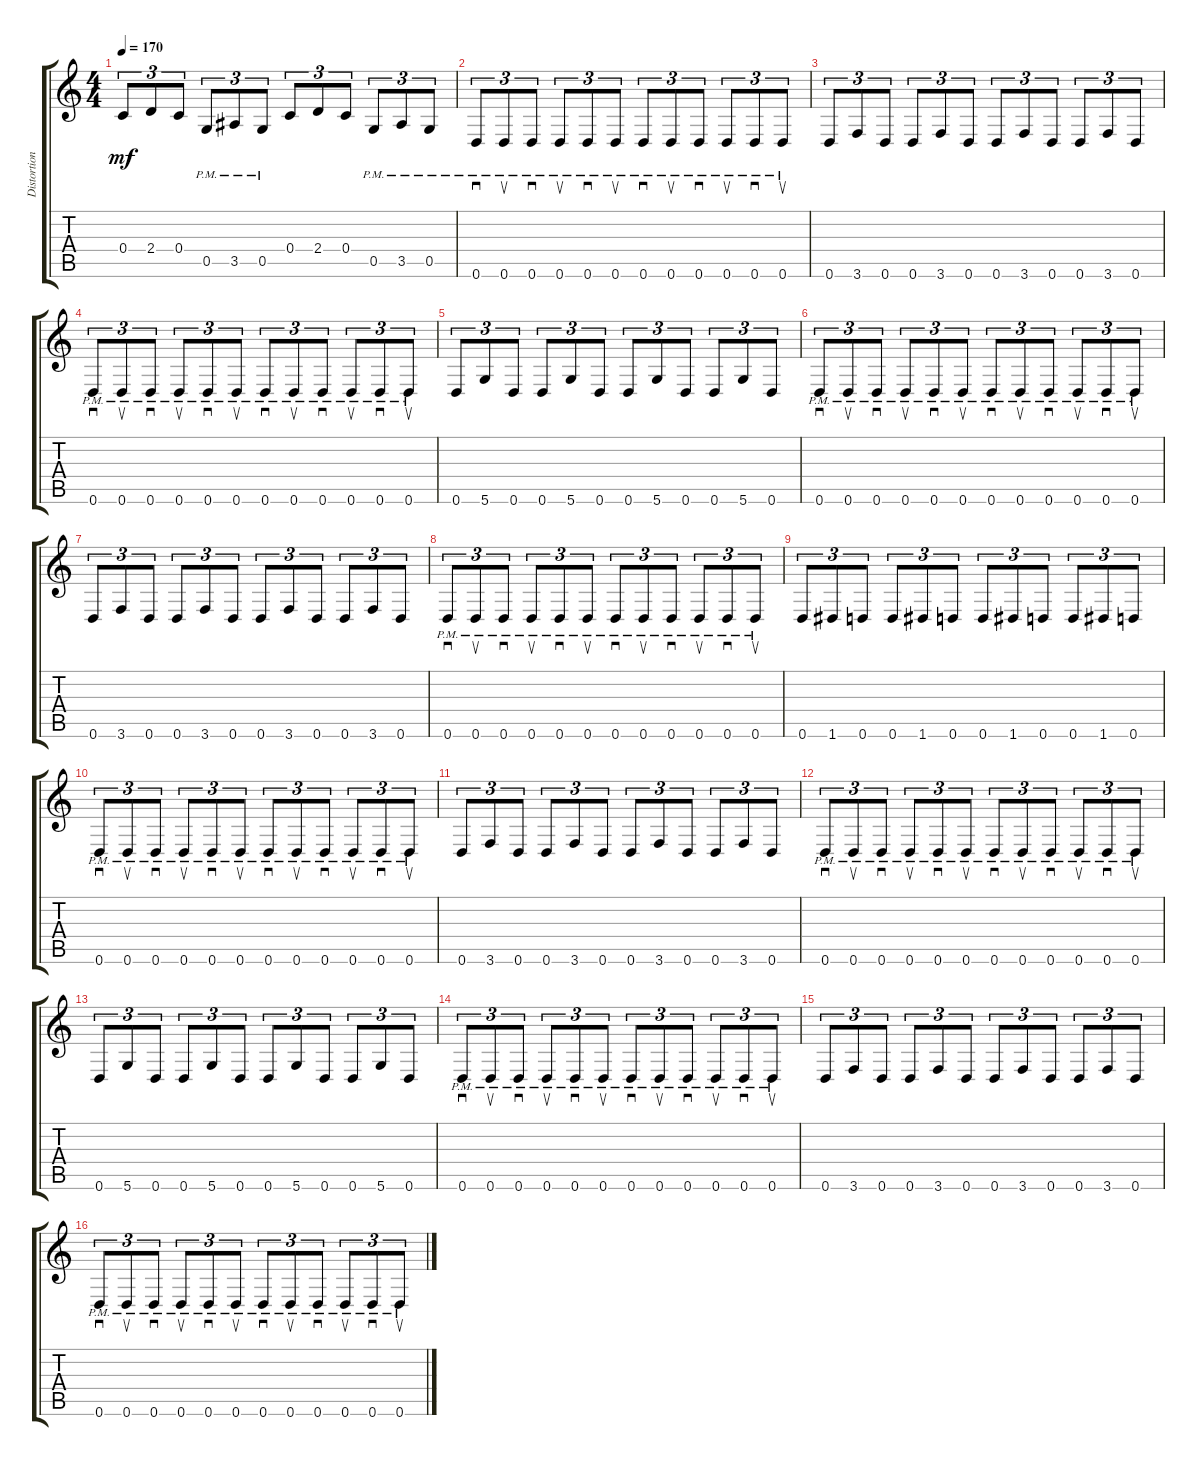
\track ("Distortion Guitar" "Distortion") {instrument distortionguitar}
\staff {score tabs}
\tuning (D4 A3 F3 C3 G2 D2) {hide}
\ts (4 4)
\tempo 170
\clef g2
\ks c
0.4.8{tu (3 2) dy mf} 2.4.8{tu (3 2)} 0.4.8{tu (3 2)} 0.5{pm}.8{tu (3 2)} 3.5{pm}.8{tu (3 2)} 0.5{pm}.8{tu (3 2)} 0.4.8{tu (3 2)} 2.4.8{tu (3 2)} 0.4.8{tu (3 2)} 0.5{pm}.8{tu (3 2)} 3.5{pm}.8{tu (3 2)} 0.5{pm}.8{tu (3 2)} |
0.6{pm}.8{sd tu (3 2)} 0.6{pm}.8{su tu (3 2)} 0.6{pm}.8{sd tu (3 2)} 0.6{pm}.8{su tu (3 2)} 0.6{pm}.8{sd tu (3 2)} 0.6{pm}.8{su tu (3 2)} 0.6{pm}.8{sd tu (3 2)} 0.6{pm}.8{su tu (3 2)} 0.6{pm}.8{sd tu (3 2)} 0.6{pm}.8{su tu (3 2)} 0.6{pm}.8{sd tu (3 2)} 0.6{pm}.8{su tu (3 2)} |
0.6.8{tu (3 2)} 3.6.8{tu (3 2)} 0.6.8{tu (3 2)} 0.6.8{tu (3 2)} 3.6.8{tu (3 2)} 0.6.8{tu (3 2)} 0.6.8{tu (3 2)} 3.6.8{tu (3 2)} 0.6.8{tu (3 2)} 0.6.8{tu (3 2)} 3.6.8{tu (3 2)} 0.6.8{tu (3 2)} |
0.6{pm}.8{sd tu (3 2)} 0.6{pm}.8{su tu (3 2)} 0.6{pm}.8{sd tu (3 2)} 0.6{pm}.8{su tu (3 2)} 0.6{pm}.8{sd tu (3 2)} 0.6{pm}.8{su tu (3 2)} 0.6{pm}.8{sd tu (3 2)} 0.6{pm}.8{su tu (3 2)} 0.6{pm}.8{sd tu (3 2)} 0.6{pm}.8{su tu (3 2)} 0.6{pm}.8{sd tu (3 2)} 0.6{pm}.8{su tu (3 2)} |
0.6.8{tu (3 2)} 5.6.8{tu (3 2)} 0.6.8{tu (3 2)} 0.6.8{tu (3 2)} 5.6.8{tu (3 2)} 0.6.8{tu (3 2)} 0.6.8{tu (3 2)} 5.6.8{tu (3 2)} 0.6.8{tu (3 2)} 0.6.8{tu (3 2)} 5.6.8{tu (3 2)} 0.6.8{tu (3 2)} |
0.6{pm}.8{sd tu (3 2)} 0.6{pm}.8{su tu (3 2)} 0.6{pm}.8{sd tu (3 2)} 0.6{pm}.8{su tu (3 2)} 0.6{pm}.8{sd tu (3 2)} 0.6{pm}.8{su tu (3 2)} 0.6{pm}.8{sd tu (3 2)} 0.6{pm}.8{su tu (3 2)} 0.6{pm}.8{sd tu (3 2)} 0.6{pm}.8{su tu (3 2)} 0.6{pm}.8{sd tu (3 2)} 0.6{pm}.8{su tu (3 2)} |
0.6.8{tu (3 2)} 3.6.8{tu (3 2)} 0.6.8{tu (3 2)} 0.6.8{tu (3 2)} 3.6.8{tu (3 2)} 0.6.8{tu (3 2)} 0.6.8{tu (3 2)} 3.6.8{tu (3 2)} 0.6.8{tu (3 2)} 0.6.8{tu (3 2)} 3.6.8{tu (3 2)} 0.6.8{tu (3 2)} |
0.6{pm}.8{sd tu (3 2)} 0.6{pm}.8{su tu (3 2)} 0.6{pm}.8{sd tu (3 2)} 0.6{pm}.8{su tu (3 2)} 0.6{pm}.8{sd tu (3 2)} 0.6{pm}.8{su tu (3 2)} 0.6{pm}.8{sd tu (3 2)} 0.6{pm}.8{su tu (3 2)} 0.6{pm}.8{sd tu (3 2)} 0.6{pm}.8{su tu (3 2)} 0.6{pm}.8{sd tu (3 2)} 0.6{pm}.8{su tu (3 2)} |
0.6.8{tu (3 2)} 1.6.8{tu (3 2)} 0.6.8{tu (3 2)} 0.6.8{tu (3 2)} 1.6.8{tu (3 2)} 0.6.8{tu (3 2)} 0.6.8{tu (3 2)} 1.6.8{tu (3 2)} 0.6.8{tu (3 2)} 0.6.8{tu (3 2)} 1.6.8{tu (3 2)} 0.6.8{tu (3 2)} |
0.6{pm}.8{sd tu (3 2)} 0.6{pm}.8{su tu (3 2)} 0.6{pm}.8{sd tu (3 2)} 0.6{pm}.8{su tu (3 2)} 0.6{pm}.8{sd tu (3 2)} 0.6{pm}.8{su tu (3 2)} 0.6{pm}.8{sd tu (3 2)} 0.6{pm}.8{su tu (3 2)} 0.6{pm}.8{sd tu (3 2)} 0.6{pm}.8{su tu (3 2)} 0.6{pm}.8{sd tu (3 2)} 0.6{pm}.8{su tu (3 2)} |
0.6.8{tu (3 2)} 3.6.8{tu (3 2)} 0.6.8{tu (3 2)} 0.6.8{tu (3 2)} 3.6.8{tu (3 2)} 0.6.8{tu (3 2)} 0.6.8{tu (3 2)} 3.6.8{tu (3 2)} 0.6.8{tu (3 2)} 0.6.8{tu (3 2)} 3.6.8{tu (3 2)} 0.6.8{tu (3 2)} |
0.6{pm}.8{sd tu (3 2)} 0.6{pm}.8{su tu (3 2)} 0.6{pm}.8{sd tu (3 2)} 0.6{pm}.8{su tu (3 2)} 0.6{pm}.8{sd tu (3 2)} 0.6{pm}.8{su tu (3 2)} 0.6{pm}.8{sd tu (3 2)} 0.6{pm}.8{su tu (3 2)} 0.6{pm}.8{sd tu (3 2)} 0.6{pm}.8{su tu (3 2)} 0.6{pm}.8{sd tu (3 2)} 0.6{pm}.8{su tu (3 2)} |
0.6.8{tu (3 2)} 5.6.8{tu (3 2)} 0.6.8{tu (3 2)} 0.6.8{tu (3 2)} 5.6.8{tu (3 2)} 0.6.8{tu (3 2)} 0.6.8{tu (3 2)} 5.6.8{tu (3 2)} 0.6.8{tu (3 2)} 0.6.8{tu (3 2)} 5.6.8{tu (3 2)} 0.6.8{tu (3 2)} |
0.6{pm}.8{sd tu (3 2)} 0.6{pm}.8{su tu (3 2)} 0.6{pm}.8{sd tu (3 2)} 0.6{pm}.8{su tu (3 2)} 0.6{pm}.8{sd tu (3 2)} 0.6{pm}.8{su tu (3 2)} 0.6{pm}.8{sd tu (3 2)} 0.6{pm}.8{su tu (3 2)} 0.6{pm}.8{sd tu (3 2)} 0.6{pm}.8{su tu (3 2)} 0.6{pm}.8{sd tu (3 2)} 0.6{pm}.8{su tu (3 2)} |
0.6.8{tu (3 2)} 3.6.8{tu (3 2)} 0.6.8{tu (3 2)} 0.6.8{tu (3 2)} 3.6.8{tu (3 2)} 0.6.8{tu (3 2)} 0.6.8{tu (3 2)} 3.6.8{tu (3 2)} 0.6.8{tu (3 2)} 0.6.8{tu (3 2)} 3.6.8{tu (3 2)} 0.6.8{tu (3 2)} |
0.6{pm}.8{sd tu (3 2)} 0.6{pm}.8{su tu (3 2)} 0.6{pm}.8{sd tu (3 2)} 0.6{pm}.8{su tu (3 2)} 0.6{pm}.8{sd tu (3 2)} 0.6{pm}.8{su tu (3 2)} 0.6{pm}.8{sd tu (3 2)} 0.6{pm}.8{su tu (3 2)} 0.6{pm}.8{sd tu (3 2)} 0.6{pm}.8{su tu (3 2)} 0.6{pm}.8{sd tu (3 2)} 0.6{pm}.8{su tu (3 2)}
